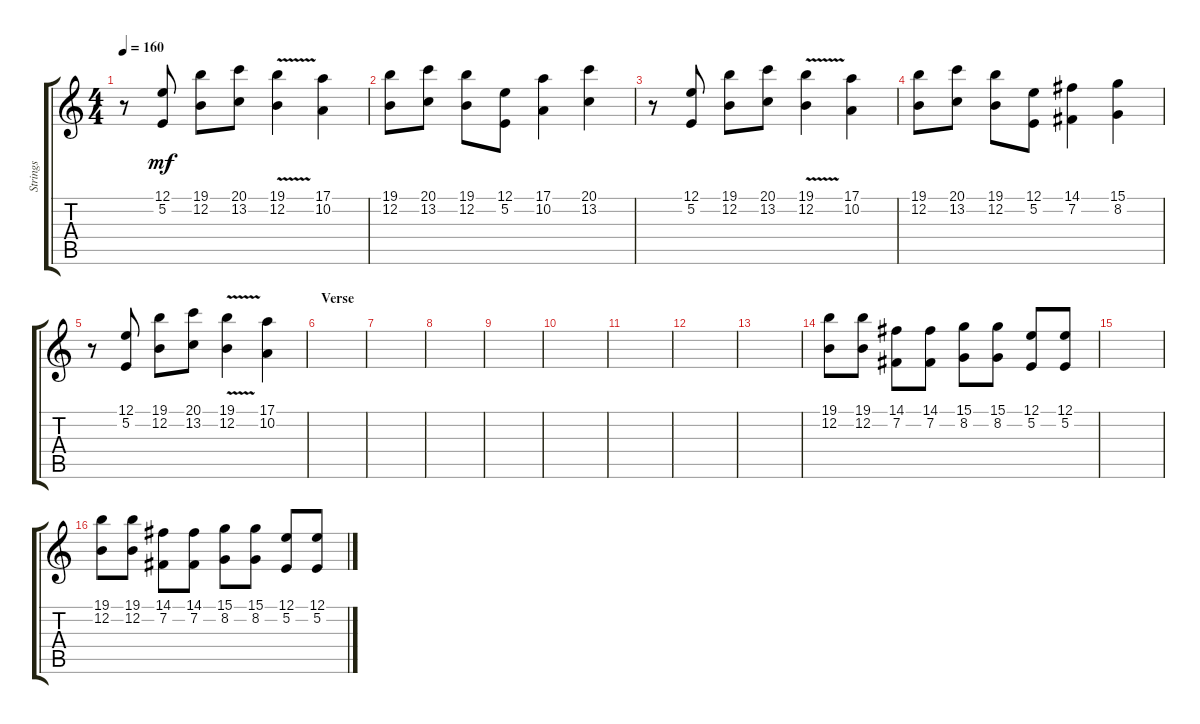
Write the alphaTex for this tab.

\track ("Strings" "Strings") {instrument stringensemble2}
\staff {score tabs}
\tuning (E4 B3 G3 D3 A2 E2) {hide}
\ts (4 4)
\tempo 160
\clef g2
\ks c
r.8{dy mf} (12.1 5.2).8 (19.1 12.2).8 (20.1 13.2).8 (19.1{v} 12.2).4 (17.1 10.2).4 |
(19.1 12.2).8 (20.1 13.2).8 (19.1 12.2).8 (12.1 5.2).8 (17.1 10.2).4 (20.1 13.2).4 |
r.8 (12.1 5.2).8 (19.1 12.2).8 (20.1 13.2).8 (19.1{v} 12.2).4 (17.1 10.2).4 |
(19.1 12.2).8 (20.1 13.2).8 (19.1 12.2).8 (12.1 5.2).8 (14.1 7.2).4 (15.1 8.2).4 |
r.8 (12.1 5.2).8 (19.1 12.2).8 (20.1 13.2).8 (19.1{v} 12.2).4 (17.1 10.2).4 |
\section ("" "Verse")
|
|
|
|
|
|
|
|
(19.1 12.2).8 (19.1 12.2).8 (14.1 7.2).8 (14.1 7.2).8 (15.1 8.2).8 (15.1 8.2).8 (12.1 5.2).8 (12.1 5.2).8 |
|
(19.1 12.2).8 (19.1 12.2).8 (14.1 7.2).8 (14.1 7.2).8 (15.1 8.2).8 (15.1 8.2).8 (12.1 5.2).8 (12.1 5.2).8
